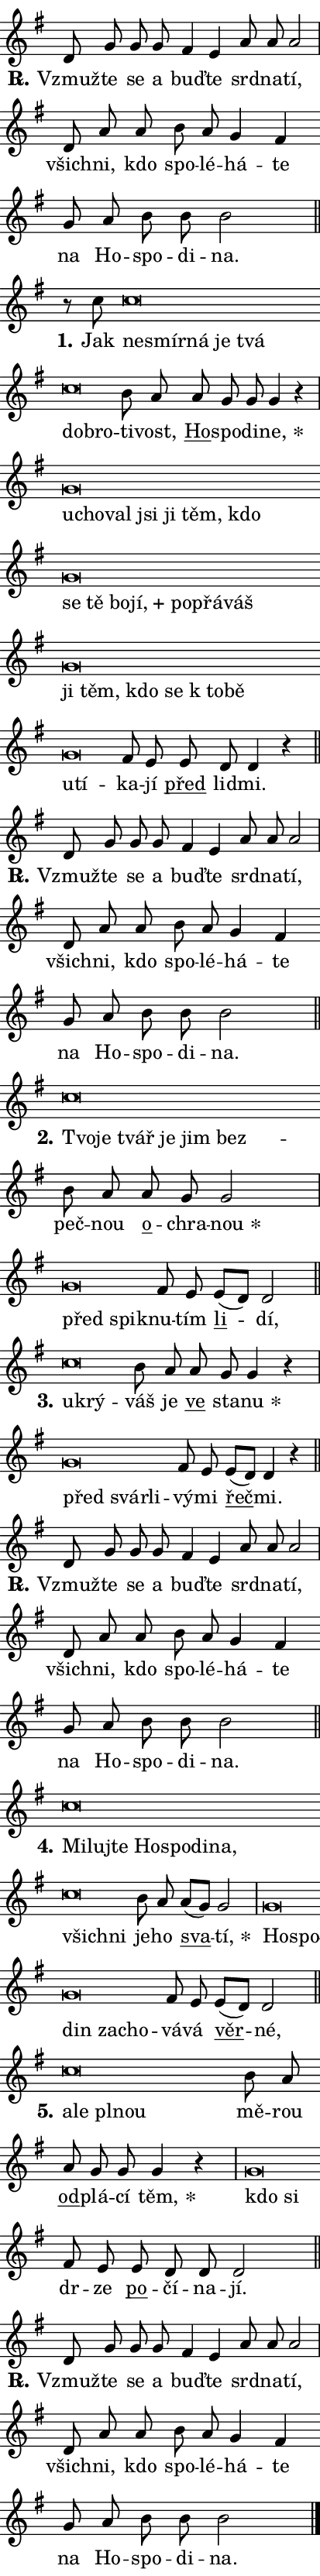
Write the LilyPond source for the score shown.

\version "2.24.0"
\header { tagline = "" }
\paper {
  indent = 0\cm
  top-margin = 0\cm
  right-margin = 0\cm
  bottom-margin = 0\cm
  left-margin = 0\cm
  paper-width = 7\cm
  page-breaking = #ly:one-page-breaking
  system-system-spacing.basic-distance = #11
  score-system-spacing.basic-distance = #11
  ragged-last = ##f
}


%% Author: Thomas Morley
%% https://lists.gnu.org/archive/html/lilypond-user/2020-05/msg00002.html
#(define (line-position grob)
"Returns position of @var[grob} in current system:
   @code{'start}, if at first time-step
   @code{'end}, if at last time-step
   @code{'middle} otherwise
"
  (let* ((col (ly:item-get-column grob))
         (ln (ly:grob-object col 'left-neighbor))
         (rn (ly:grob-object col 'right-neighbor))
         (col-to-check-left (if (ly:grob? ln) ln col))
         (col-to-check-right (if (ly:grob? rn) rn col))
         (break-dir-left
           (and
             (ly:grob-property col-to-check-left 'non-musical #f)
             (ly:item-break-dir col-to-check-left)))
         (break-dir-right
           (and
             (ly:grob-property col-to-check-right 'non-musical #f)
             (ly:item-break-dir col-to-check-right))))
        (cond ((eqv? 1 break-dir-left) 'start)
              ((eqv? -1 break-dir-right) 'end)
              (else 'middle))))

#(define (tranparent-at-line-position vctor)
  (lambda (grob)
  "Relying on @code{line-position} select the relevant enry from @var{vctor}.
Used to determine transparency,"
    (case (line-position grob)
      ((end) (not (vector-ref vctor 0)))
      ((middle) (not (vector-ref vctor 1)))
      ((start) (not (vector-ref vctor 2))))))

noteHeadBreakVisibility =
#(define-music-function (break-visibility)(vector?)
"Makes @code{NoteHead}s transparent relying on @var{break-visibility}"
#{
  \override NoteHead.transparent =
    #(tranparent-at-line-position break-visibility)
#})

#(define delete-ledgers-for-transparent-note-heads
  (lambda (grob)
    "Reads whether a @code{NoteHead} is transparent.
If so this @code{NoteHead} is removed from @code{'note-heads} from
@var{grob}, which is supposed to be @code{LedgerLineSpanner}.
As a result ledgers are not printed for this @code{NoteHead}"
    (let* ((nhds-array (ly:grob-object grob 'note-heads))
           (nhds-list
             (if (ly:grob-array? nhds-array)
                 (ly:grob-array->list nhds-array)
                 '()))
           ;; Relies on the transparent-property being done before
           ;; Staff.LedgerLineSpanner.after-line-breaking is executed.
           ;; This is fragile ...
           (to-keep
             (remove
               (lambda (nhd)
                 (ly:grob-property nhd 'transparent #f))
               nhds-list)))
      ;; TODO find a better method to iterate over grob-arrays, similiar
      ;; to filter/remove etc for lists
      ;; For now rebuilt from scratch
      (set! (ly:grob-object grob 'note-heads)  '())
      (for-each
        (lambda (nhd)
          (ly:pointer-group-interface::add-grob grob 'note-heads nhd))
        to-keep))))

hideNotes = {
  \noteHeadBreakVisibility #begin-of-line-visible
}
unHideNotes = {
  \noteHeadBreakVisibility #all-visible
}

% work-around for resetting accidentals
% https://lilypond.org/doc/v2.23/Documentation/notation/displaying-rhythms#unmetered-music
cadenzaMeasure = {
  \cadenzaOff
  \partial 1024 s1024
  \cadenzaOn
}

#(define-markup-command (accent layout props text) (markup?)
  "Underline accented syllable"
  (interpret-markup layout props
    #{\markup \override #'(offset . 4.3) \underline { #text }#}))

responsum = \markup \concat {
  "R" \hspace #-1.05 \path #0.1 #'((moveto 0 0.07) (lineto 0.9 0.8)) \hspace #0.05 "."
}

\layout {
    \context {
        \Staff
        \remove "Time_signature_engraver"
        \override LedgerLineSpanner.after-line-breaking = #delete-ledgers-for-transparent-note-heads
    }
    \context {
        \Voice {
            \override NoteHead.output-attributes = #'((class . "notehead"))
            \override Hairpin.height = #0.55
        }
    }
    \context {
        \Lyrics {
            \override StanzaNumber.output-attributes = #'((class . "stanzanumber"))
            \override LyricSpace.minimum-distance = #0.9
            \override LyricText.font-name = #"TeX Gyre Schola"
            \override LyricText.font-size = 1
            \override StanzaNumber.font-name = #"TeX Gyre Schola Bold"
            \override StanzaNumber.font-size = 1
        }
    }
}

% magnetic-lyrics.ily
%
%   written by
%     Jean Abou Samra <jean@abou-samra.fr>
%     Werner Lemberg <wl@gnu.org>
%
%   adapted by
%     Jiri Hon <jiri.hon@gmail.com>
%
% Version 2022-Apr-15

% https://www.mail-archive.com/lilypond-user@gnu.org/msg149350.html

#(define (Left_hyphen_pointer_engraver context)
   "Collect syllable-hyphen-syllable occurrences in lyrics and store
them in properties.  This engraver only looks to the left.  For
example, if the lyrics input is @code{foo -- bar}, it does the
following.

@itemize @bullet
@item
Set the @code{text} property of the @code{LyricHyphen} grob between
@q{foo} and @q{bar} to @code{foo}.

@item
Set the @code{left-hyphen} property of the @code{LyricText} grob with
text @q{foo} to the @code{LyricHyphen} grob between @q{foo} and
@q{bar}.
@end itemize

Use this auxiliary engraver in combination with the
@code{lyric-@/text::@/apply-@/magnetic-@/offset!} hook."
   (let ((hyphen #f)
         (text #f))
     (make-engraver
      (acknowledgers
       ((lyric-syllable-interface engraver grob source-engraver)
        (set! text grob)))
      (end-acknowledgers
       ((lyric-hyphen-interface engraver grob source-engraver)
        ;(when (not (grob::has-interface grob 'lyric-space-interface))
          (set! hyphen grob)));)
      ((stop-translation-timestep engraver)
       (when (and text hyphen)
         (ly:grob-set-object! text 'left-hyphen hyphen))
       (set! text #f)
       (set! hyphen #f)))))

#(define (lyric-text::apply-magnetic-offset! grob)
   "If the space between two syllables is less than the value in
property @code{LyricText@/.details@/.squash-threshold}, move the right
syllable to the left so that it gets concatenated with the left
syllable.

Use this function as a hook for
@code{LyricText@/.after-@/line-@/breaking} if the
@code{Left_@/hyphen_@/pointer_@/engraver} is active."
   (let ((hyphen (ly:grob-object grob 'left-hyphen #f)))
     (when hyphen
       (let ((left-text (ly:spanner-bound hyphen LEFT)))
         (when (grob::has-interface left-text 'lyric-syllable-interface)
           (let* ((common (ly:grob-common-refpoint grob left-text X))
                  (this-x-ext (ly:grob-extent grob common X))
                  (left-x-ext
                   (begin
                     ;; Trigger magnetism for left-text.
                     (ly:grob-property left-text 'after-line-breaking)
                     (ly:grob-extent left-text common X)))
                  ;; `delta` is the gap width between two syllables.
                  (delta (- (interval-start this-x-ext)
                            (interval-end left-x-ext)))
                  (details (ly:grob-property grob 'details))
                  (threshold (assoc-get 'squash-threshold details 0.2)))
             (when (< delta threshold)
               (let* (;; We have to manipulate the input text so that
                      ;; ligatures crossing syllable boundaries are not
                      ;; disabled.  For languages based on the Latin
                      ;; script this is essentially a beautification.
                      ;; However, for non-Western scripts it can be a
                      ;; necessity.
                      (lt (ly:grob-property left-text 'text))
                      (rt (ly:grob-property grob 'text))
                      (is-space (grob::has-interface hyphen 'lyric-space-interface))
                      (space (if is-space " " ""))
                      (space-markup (grob-interpret-markup grob " "))
                      (space-size (interval-length (ly:stencil-extent space-markup X)))
                      (extra-delta (if is-space space-size 0))
                      ;; Append new syllable.
                      (ltrt-space (if (and (string? lt) (string? rt))
                                (string-append lt space rt)
                                (make-concat-markup (list lt space rt))))
                      ;; Right-align `ltrt` to the right side.
                      (ltrt-space-markup (grob-interpret-markup
                               grob
                               (make-translate-markup
                                (cons (interval-length this-x-ext) 0)
                                (make-right-align-markup ltrt-space)))))
                 (begin
                   ;; Don't print `left-text`.
                   (ly:grob-set-property! left-text 'stencil #f)
                   ;; Set text and stencil (which holds all collected
                   ;; syllables so far) and shift it to the left.
                   (ly:grob-set-property! grob 'text ltrt-space)
                   (ly:grob-set-property! grob 'stencil ltrt-space-markup)
                   (ly:grob-translate-axis! grob (- (- delta extra-delta)) X))))))))))


#(define (lyric-hyphen::displace-bounds-first grob)
   ;; Make very sure this callback isn't triggered too early.
   (let ((left (ly:spanner-bound grob LEFT))
         (right (ly:spanner-bound grob RIGHT)))
     (ly:grob-property left 'after-line-breaking)
     (ly:grob-property right 'after-line-breaking)
     (ly:lyric-hyphen::print grob)))

squashThreshold = #0.4

\layout {
  \context {
    \Lyrics
    \consists #Left_hyphen_pointer_engraver
    \override LyricText.after-line-breaking =
      #lyric-text::apply-magnetic-offset!
    \override LyricHyphen.stencil = #lyric-hyphen::displace-bounds-first
    \override LyricText.details.squash-threshold = \squashThreshold
    \override LyricHyphen.minimum-distance = 0
    \override LyricHyphen.minimum-length = \squashThreshold
  }
}

squash = \override LyricText.details.squash-threshold = 9999
unSquash = \override LyricText.details.squash-threshold = \squashThreshold

left = \override LyricText.self-alignment-X = #LEFT
unLeft = \revert LyricText.self-alignment-X

starOffset = #(lambda (grob) 
                (let ((x_offset (ly:self-alignment-interface::aligned-on-x-parent grob)))
                  (if (= x_offset 0) 0 (+ x_offset 1.2))))

star = #(define-music-function (syllable)(string?)
"Append star separator at the end of a syllable"
#{
  \once \override LyricText.X-offset = #starOffset
  \lyricmode { \markup {
    #syllable
    \override #'((font-name . "TeX Gyre Schola Bold")) \hspace #0.2 \lower #0.65 \larger "*"
  } }
#})

starAccent = #(define-music-function (syllable)(string?)
"Append star separator at the end of a syllable and make accent"
#{
  \once \override LyricText.X-offset = #starOffset
  \lyricmode { \markup {
    \accent #syllable
    \override #'((font-name . "TeX Gyre Schola Bold")) \hspace #0.2 \lower #0.65 \larger "*"
  } }
#})

breath = #(define-music-function (syllable)(string?)
"Append breathing indicator at the end of a syllable"
#{
  \lyricmode { \markup { #syllable "+" } }
#})

optionalBreath = #(define-music-function (syllable)(string?)
"Append optional breathing indicator at the end of a syllable"
#{
  \lyricmode { \markup { #syllable "(+)" } }
#})


\score {
    <<
        \new Voice = "melody" { \cadenzaOn \key g \major \relative { d'8 g g g fis4 e a8 a a2 \cadenzaMeasure \bar "|" d,8 a' a \bar "" b a \bar "" g4 fis \bar "" g8 a b b b2 \cadenzaMeasure \bar "||" \break } }
        \new Lyrics \lyricsto "melody" { \lyricmode { \set stanza = \responsum
Vzmuž -- te se a buď -- te srd -- na -- tí, všich -- ni, kdo spo -- lé -- há -- te na Ho -- spo -- di -- na. } }
    >>
    \layout {}
}

\score {
    <<
        \new Voice = "melody" { \cadenzaOn \key g \major \relative { r8 c''8 c\breve*1/16 \hideNotes \breve*1/16 \bar "" \breve*1/16 \bar "" \breve*1/16 \bar "" \breve*1/16 \bar "" \breve*1/16 \breve*1/16 \bar "" \unHideNotes b8 a \bar "" a g g g4 r \cadenzaMeasure \bar "|" g\breve*1/16 \hideNotes \breve*1/16 \bar "" \breve*1/16 \bar "" \breve*1/16 \bar "" \breve*1/16 \bar "" \breve*1/16 \bar "" \breve*1/16 \bar "" \breve*1/16 \bar "" \breve*1/16 \bar "" \breve*1/16 \bar "" \breve*1/16 \bar "" \breve*1/16 \bar "" \breve*1/16 \bar "" \breve*1/16 \bar "" \breve*1/16 \bar "" \breve*1/16 \bar "" \breve*1/16 \bar "" \breve*1/16 \bar "" \breve*1/16 \bar "" \breve*1/16 \bar "" \breve*1/16 \breve*1/16 \bar "" \unHideNotes fis8 e \bar "" e d d4 r \cadenzaMeasure \bar "||" \break } }
        \new Lyrics \lyricsto "melody" { \lyricmode { \set stanza = "1."
Jak \left ne -- \squash smír -- ná je tvá dob -- ro -- \unLeft \unSquash ti -- vost, \markup \accent Ho -- spo -- di -- \star ne, \left u -- \squash cho -- val jsi ji těm, kdo se tě bo -- \breath "jí," po -- přá -- váš ji těm, kdo se "k to" -- bě u -- tí -- \unLeft \unSquash ka -- jí \markup \accent před lid -- mi. } }
    >>
    \layout {}
}

\score {
    <<
        \new Voice = "melody" { \cadenzaOn \key g \major \relative { d'8 g g g fis4 e a8 a a2 \cadenzaMeasure \bar "|" d,8 a' a \bar "" b a \bar "" g4 fis \bar "" g8 a b b b2 \cadenzaMeasure \bar "||" \break } }
        \new Lyrics \lyricsto "melody" { \lyricmode { \set stanza = \responsum
Vzmuž -- te se a buď -- te srd -- na -- tí, všich -- ni, kdo spo -- lé -- há -- te na Ho -- spo -- di -- na. } }
    >>
    \layout {}
}

\score {
    <<
        \new Voice = "melody" { \cadenzaOn \key g \major \relative { c''\breve*1/16 \hideNotes \breve*1/16 \bar "" \breve*1/16 \bar "" \breve*1/16 \bar "" \breve*1/16 \breve*1/16 \bar "" \unHideNotes b8 a \bar "" a g g2 \cadenzaMeasure \bar "|" g\breve*1/16 \hideNotes \breve*1/16 \bar "" \unHideNotes fis8 e \bar "" e[( d)] d2 \cadenzaMeasure \bar "||" \break } }
        \new Lyrics \lyricsto "melody" { \lyricmode { \set stanza = "2."
\left Tvo -- \squash je tvář je jim bez -- \unLeft \unSquash peč -- nou \markup \accent o -- chra -- \star nou \left před \squash spik -- \unLeft \unSquash nu -- tím \markup \accent li -- dí, } }
    >>
    \layout {}
}

\score {
    <<
        \new Voice = "melody" { \cadenzaOn \key g \major \relative { c''\breve*1/16 \hideNotes \breve*1/16 \bar "" \unHideNotes b8 a \bar "" a g g4 r \cadenzaMeasure \bar "|" g\breve*1/16 \hideNotes \breve*1/16 \breve*1/16 \bar "" \unHideNotes fis8 e \bar "" e[( d)] d4 r \cadenzaMeasure \bar "||" \break } }
        \new Lyrics \lyricsto "melody" { \lyricmode { \set stanza = "3."
\left u -- \squash krý -- \unLeft \unSquash váš je \markup \accent ve sta -- \star nu \left před \squash svár -- li -- \unLeft \unSquash vý -- mi \markup \accent řeč -- mi. } }
    >>
    \layout {}
}

\score {
    <<
        \new Voice = "melody" { \cadenzaOn \key g \major \relative { d'8 g g g fis4 e a8 a a2 \cadenzaMeasure \bar "|" d,8 a' a \bar "" b a \bar "" g4 fis \bar "" g8 a b b b2 \cadenzaMeasure \bar "||" \break } }
        \new Lyrics \lyricsto "melody" { \lyricmode { \set stanza = \responsum
Vzmuž -- te se a buď -- te srd -- na -- tí, všich -- ni, kdo spo -- lé -- há -- te na Ho -- spo -- di -- na. } }
    >>
    \layout {}
}

\score {
    <<
        \new Voice = "melody" { \cadenzaOn \key g \major \relative { c''\breve*1/16 \hideNotes \breve*1/16 \bar "" \breve*1/16 \bar "" \breve*1/16 \bar "" \breve*1/16 \bar "" \breve*1/16 \bar "" \breve*1/16 \bar "" \breve*1/16 \breve*1/16 \bar "" \unHideNotes b8 a \bar "" a[( g)] g2 \cadenzaMeasure \bar "|" g\breve*1/16 \hideNotes \breve*1/16 \bar "" \breve*1/16 \bar "" \breve*1/16 \breve*1/16 \bar "" \unHideNotes fis8 e \bar "" e[( d)] d2 \cadenzaMeasure \bar "||" \break } }
        \new Lyrics \lyricsto "melody" { \lyricmode { \set stanza = "4."
\left Mi -- \squash luj -- te Ho -- spo -- di -- na, všich -- ni \unLeft \unSquash je -- ho \markup \accent sva -- \star tí, \left Ho -- \squash spo -- din za -- cho -- \unLeft \unSquash vá -- vá \markup \accent věr -- né, } }
    >>
    \layout {}
}

\score {
    <<
        \new Voice = "melody" { \cadenzaOn \key g \major \relative { c''\breve*1/16 \hideNotes \breve*1/16 \bar "" \breve*1/16 \breve*1/16 \bar "" \unHideNotes b8 a \bar "" a g g g4 r \cadenzaMeasure \bar "|" g\breve*1/16 \hideNotes \breve*1/16 \bar "" \unHideNotes fis8 e \bar "" e d d d2 \cadenzaMeasure \bar "||" \break } }
        \new Lyrics \lyricsto "melody" { \lyricmode { \set stanza = "5."
\left a -- \squash le pl -- nou \unLeft \unSquash mě -- rou \markup \accent od -- plá -- cí \star těm, \left kdo \squash si \unLeft \unSquash dr -- ze \markup \accent po -- čí -- na -- jí. } }
    >>
    \layout {}
}

\score {
    <<
        \new Voice = "melody" { \cadenzaOn \key g \major \relative { d'8 g g g fis4 e a8 a a2 \cadenzaMeasure \bar "|" d,8 a' a \bar "" b a \bar "" g4 fis \bar "" g8 a b b b2 \cadenzaMeasure \bar "||" \break } \bar "|." }
        \new Lyrics \lyricsto "melody" { \lyricmode { \set stanza = \responsum
Vzmuž -- te se a buď -- te srd -- na -- tí, všich -- ni, kdo spo -- lé -- há -- te na Ho -- spo -- di -- na. } }
    >>
    \layout {}
}
